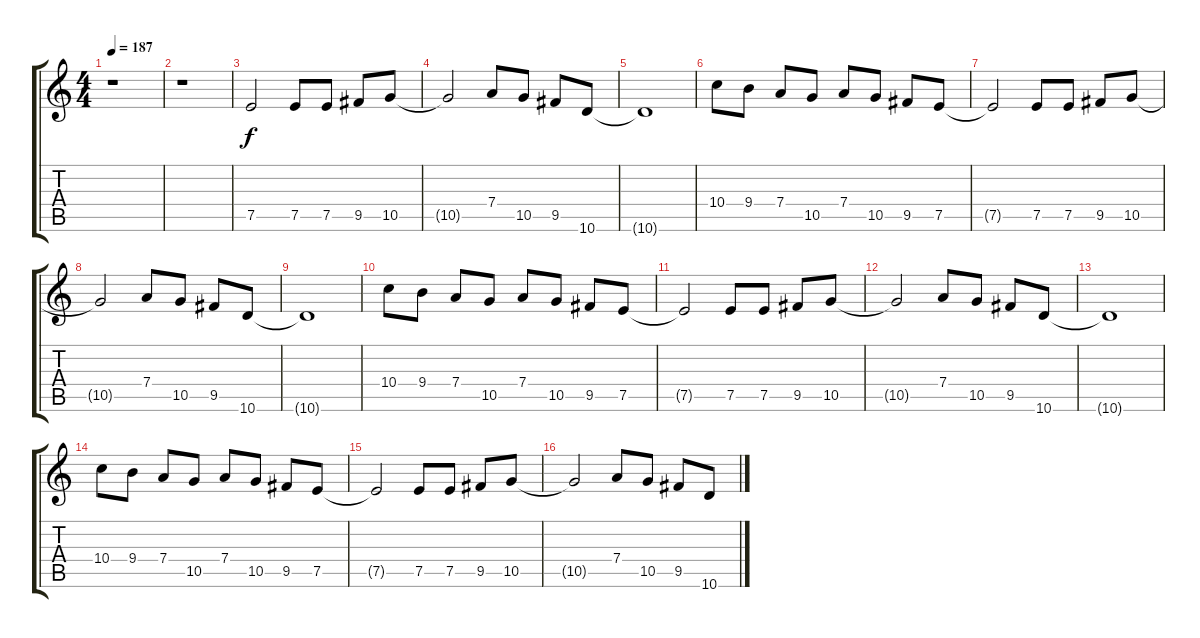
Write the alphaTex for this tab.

\track "" {instrument overdrivenguitar}
\staff {score tabs}
\tuning (E4 B3 G3 D3 A2 E2) {hide}
\ts (4 4)
\tempo 187
\clef g2
\ks c
r.1{dy f instrument overdrivenguitar} |
r.1 |
7.5.2 7.5.8 7.5.8 9.5.8 10.5.8 |
10.5{t}.2 7.4.8 10.5.8 9.5.8 10.6.8 |
10.6{t}.1 |
10.4.8 9.4.8 7.4.8 10.5.8 7.4.8 10.5.8 9.5.8 7.5.8 |
7.5{t}.2 7.5.8 7.5.8 9.5.8 10.5.8 |
10.5{t}.2 7.4.8 10.5.8 9.5.8 10.6.8 |
10.6{t}.1 |
10.4.8 9.4.8 7.4.8 10.5.8 7.4.8 10.5.8 9.5.8 7.5.8 |
7.5{t}.2 7.5.8 7.5.8 9.5.8 10.5.8 |
10.5{t}.2 7.4.8 10.5.8 9.5.8 10.6.8 |
10.6{t}.1 |
10.4.8 9.4.8 7.4.8 10.5.8 7.4.8 10.5.8 9.5.8 7.5.8 |
7.5{t}.2 7.5.8 7.5.8 9.5.8 10.5.8 |
10.5{t}.2 7.4.8 10.5.8 9.5.8 10.6.8
